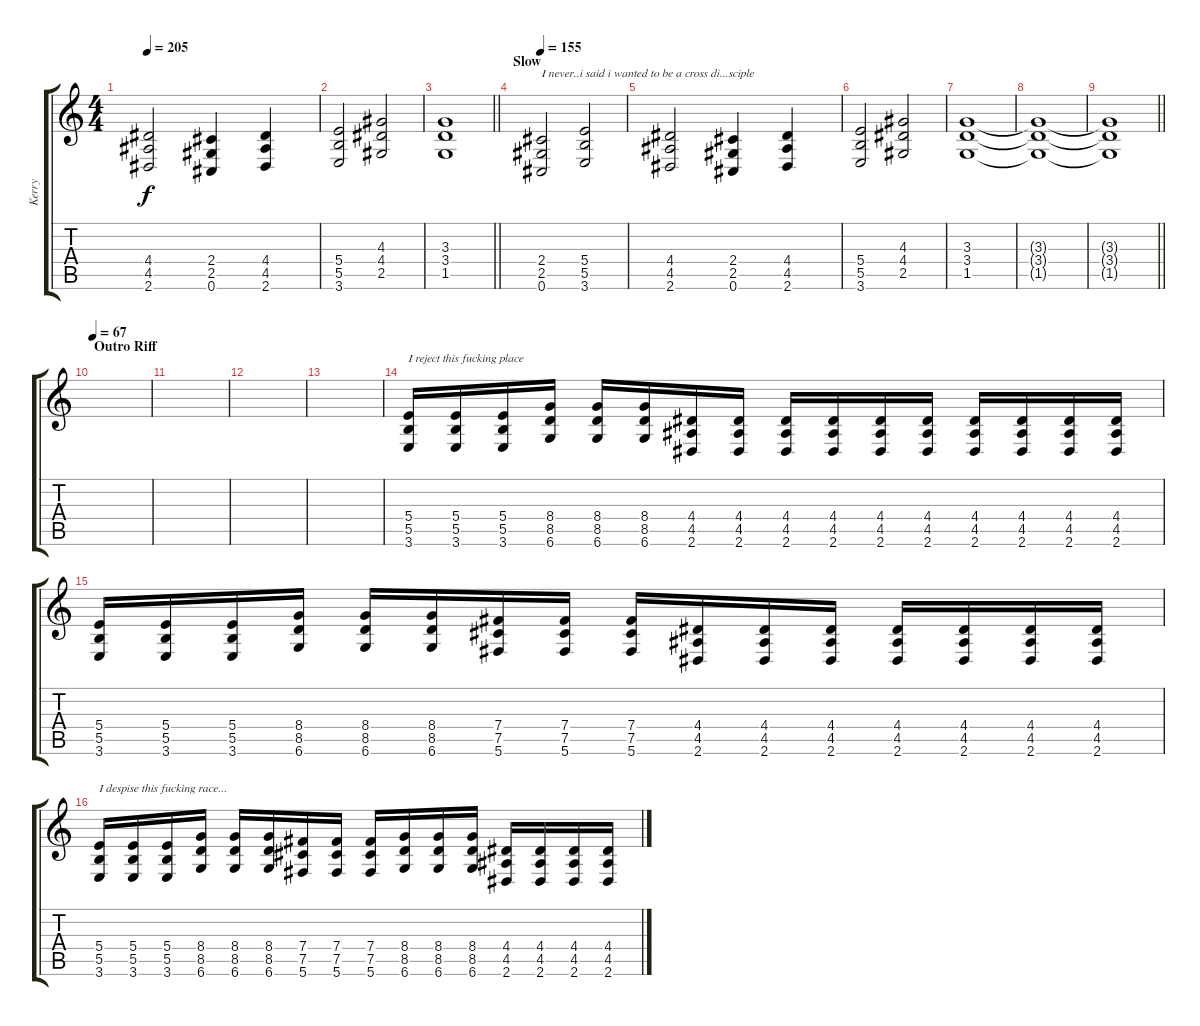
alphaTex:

\track ("Kerry" "Kerry") {instrument overdrivenguitar}
\staff {score tabs}
\tuning (Db4 Ab3 E3 B2 Gb2 Db2) {hide}
\ts (4 4)
\tempo 205
\clef g2
\ks c
(4.4 4.5 2.6).2{dy f} (2.4 2.5 0.6).4 (4.4 4.5 2.6).4 |
(5.4 5.5 3.6).2 (4.3 4.4 2.5).2 |
\barLineRight lightlight
(3.3 3.4 1.5).1 |
\section ("" "Slow")
\tempo 155
(2.4 2.5 0.6).2{txt "I never..i said i wanted to be a cross di...sciple"} (5.4 5.5 3.6).2 |
(4.4 4.5 2.6).2 (2.4 2.5 0.6).4 (4.4 4.5 2.6).4 |
(5.4 5.5 3.6).2 (4.3 4.4 2.5).2 |
(3.3 3.4 1.5).1 |
(3.3{t} 3.4{t} 1.5{t}).1 |
\barLineRight lightlight
(3.3{t} 3.4{t} 1.5{t}).1 |
\section ("" "Outro Riff")
\tempo 67
|
|
|
|
(5.4 5.5 3.6).16{txt "I reject this fucking place"} (5.4 5.5 3.6).16 (5.4 5.5 3.6).16 (8.4 8.5 6.6).16 (8.4 8.5 6.6).16 (8.4 8.5 6.6).16 (4.4 4.5 2.6).16 (4.4 4.5 2.6).16 (4.4 4.5 2.6).16 (4.4 4.5 2.6).16 (4.4 4.5 2.6).16 (4.4 4.5 2.6).16 (4.4 4.5 2.6).16 (4.4 4.5 2.6).16 (4.4 4.5 2.6).16 (4.4 4.5 2.6).16 |
(5.4 5.5 3.6).16 (5.4 5.5 3.6).16 (5.4 5.5 3.6).16 (8.4 8.5 6.6).16 (8.4 8.5 6.6).16 (8.4 8.5 6.6).16 (7.4 7.5 5.6).16 (7.4 7.5 5.6).16 (7.4 7.5 5.6).16 (4.4 4.5 2.6).16 (4.4 4.5 2.6).16 (4.4 4.5 2.6).16 (4.4 4.5 2.6).16 (4.4 4.5 2.6).16 (4.4 4.5 2.6).16 (4.4 4.5 2.6).16 |
(5.4 5.5 3.6).16{txt "I despise this fucking race..."} (5.4 5.5 3.6).16 (5.4 5.5 3.6).16 (8.4 8.5 6.6).16 (8.4 8.5 6.6).16 (8.4 8.5 6.6).16 (7.4 7.5 5.6).16 (7.4 7.5 5.6).16 (7.4 7.5 5.6).16 (8.4 8.5 6.6).16 (8.4 8.5 6.6).16 (8.4 8.5 6.6).16 (4.4 4.5 2.6).16 (4.4 4.5 2.6).16 (4.4 4.5 2.6).16 (4.4 4.5 2.6).16
